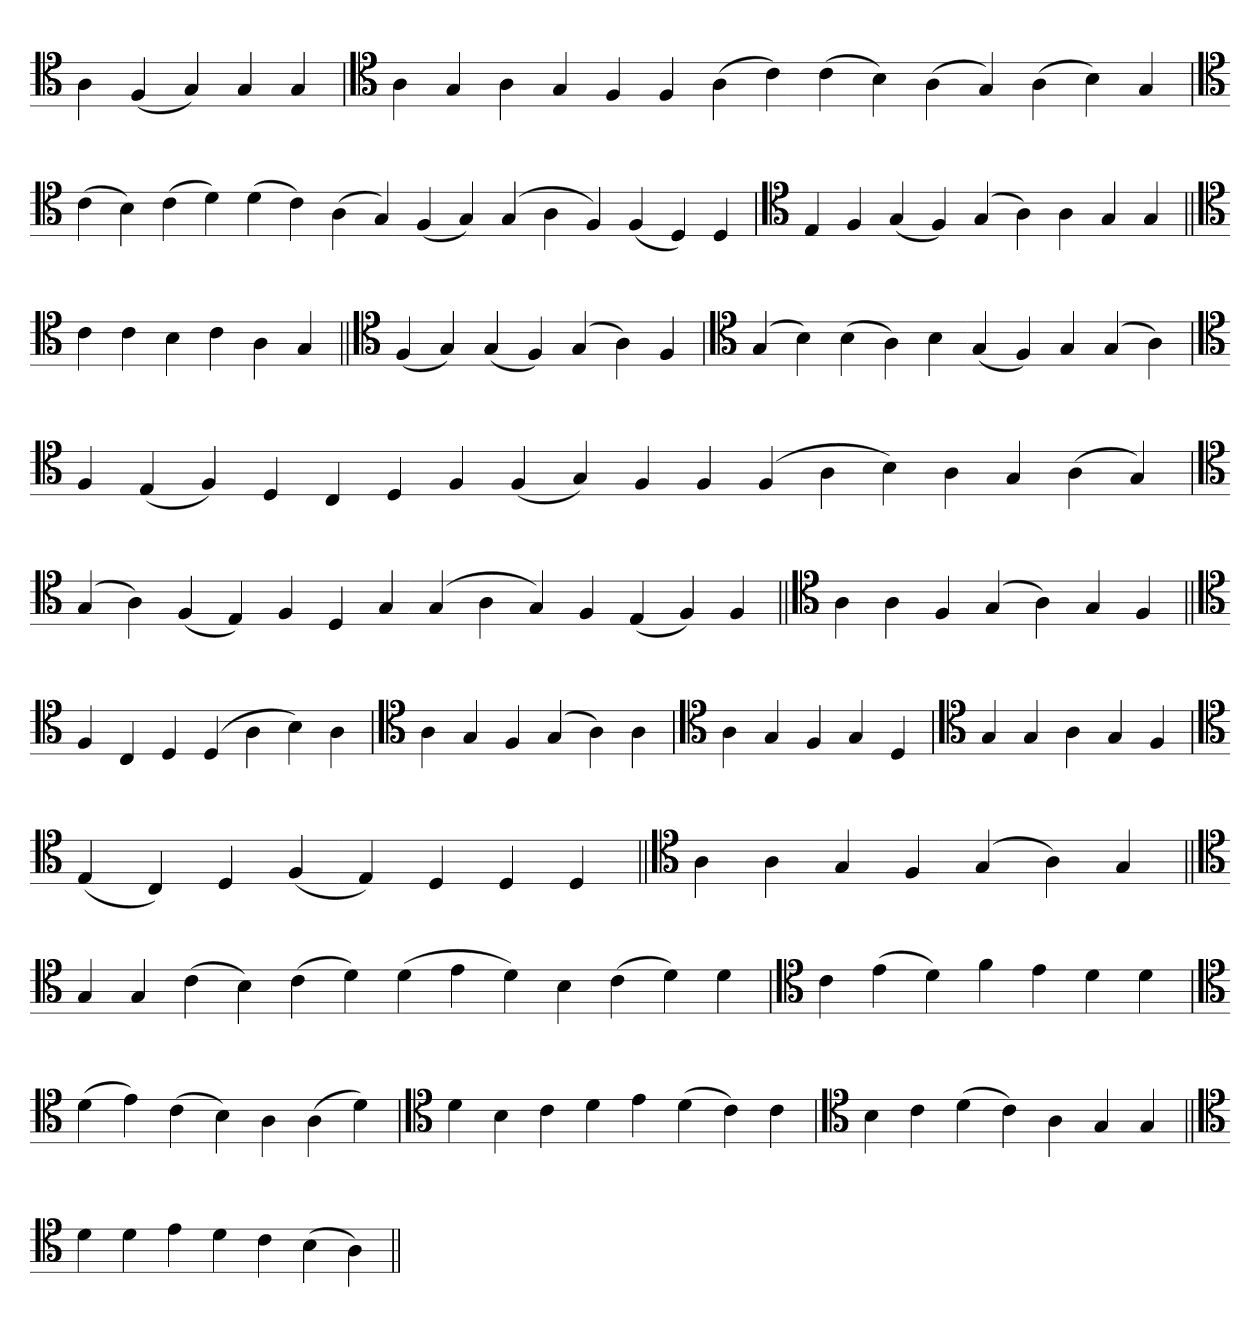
**kern
*part1
*staff1
*clefC4
=
4A
(4F
4G)
4G
4G
=`
*clefC4
4A
4G
4A
4G
4F
4F
(4A
4c)
(4c
4B)
(4A
4G)
(4A
4B)
4G
='
*clefC4
(4c
4B)
(4c
4d)
(4d
4c)
(4A
4G)
(4F
4G)
(4G
4A
4F)
(4F
4D)
4D
=`
*clefC4
4E
4F
(4G
4F)
(4G
4A)
4A
4G
4G
=||
*clefC4
4c
4c
4B
4c
4A
4G
=||
*clefC4
(4F
4G)
(4G
4F)
(4G
4A)
4F
=`
*clefC4
(4G
4B)
(4B
4A)
4B
(4G
4F)
4G
(4G
4A)
='
*clefC4
4F
(4E
4F)
4D
4C
4D
4F
(4F
4G)
4F
4F
(4F
4A
4B)
4A
4G
(4A
4G)
='
*clefC4
(4G
4A)
(4F
4E)
4F
4D
4G
(4G
4A
4G)
4F
(4E
4F)
4F
=||
*clefC4
4A
4A
4F
(4G
4A)
4G
4F
=||
*clefC4
4F
4C
4D
(4D
4A
4B)
4A
=`
*clefC4
4A
4G
4F
(4G
4A)
4A
=`
*clefC4
4A
4G
4F
4G
4D
='
*clefC4
4G
4G
4A
4G
4F
=`
*clefC4
(4E
4C)
4D
(4F
4E)
4D
4D
4D
=||
*clefC4
4A
4A
4G
4F
(4G
4A)
4G
=||
*clefC4
4G
4G
(4c
4B)
(4c
4d)
(4d
4e
4d)
4B
(4c
4d)
4d
=`
*clefC4
4c
(4e
4d)
4f
4e
4d
4d
='
*clefC4
(4d
4e)
(4c
4B)
4A
(4A
4d)
=`
*clefC4
4d
4B
4c
4d
4e
(4d
4c)
4c
=`
*clefC4
4B
4c
(4d
4c)
4A
4G
4G
=||
*clefC4
4d
4d
4e
4d
4c
(4B
4A)
=||
*-
